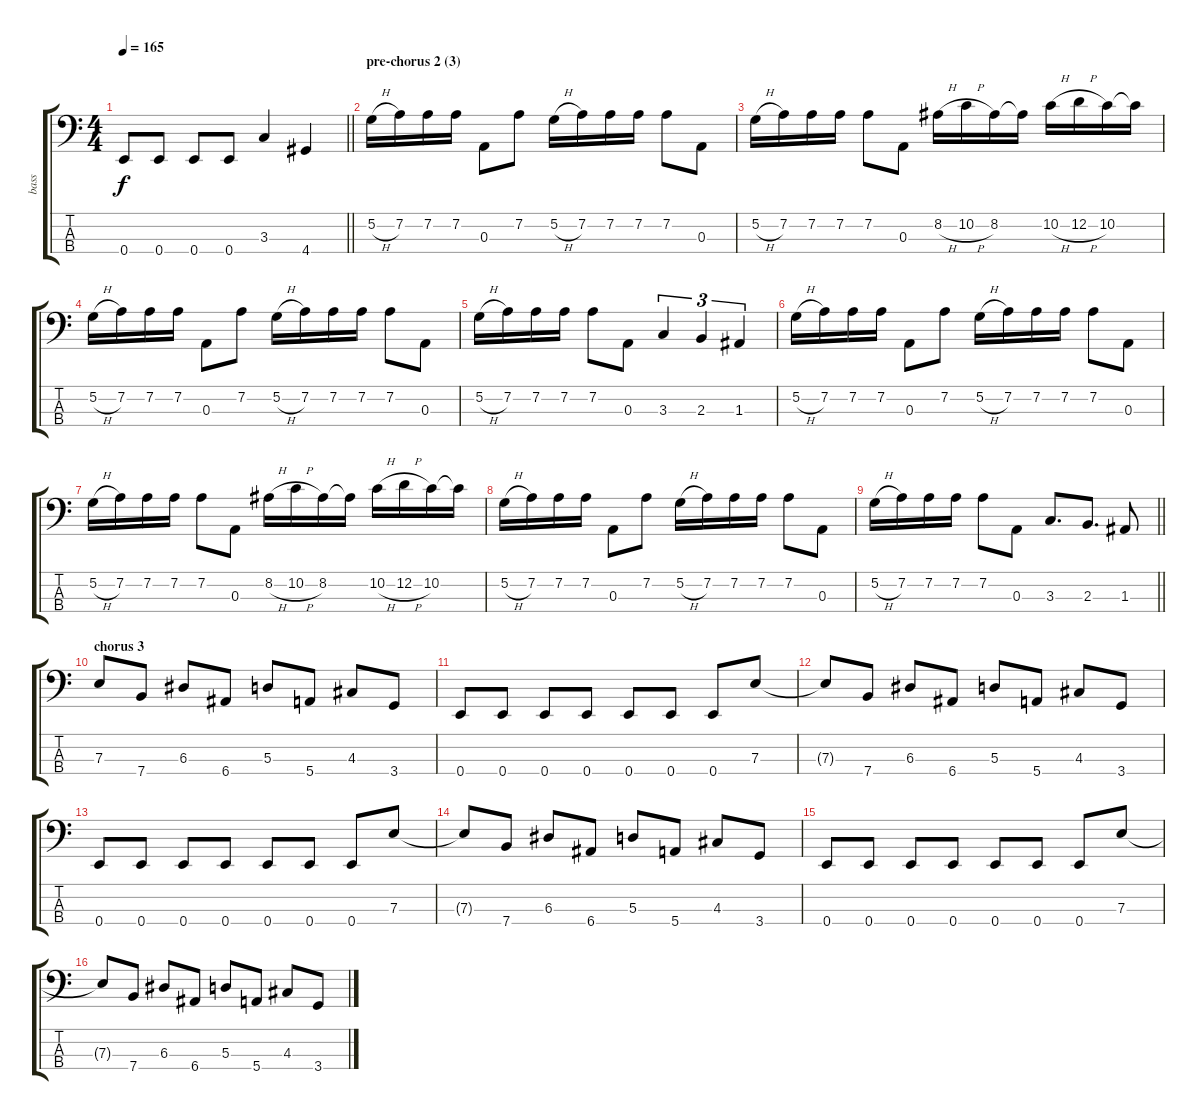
\track ("bass" "bass") {instrument electricbassfinger}
\staff {score tabs}
\tuning (G2 D2 A1 E1) {hide}
\ts (4 4)
\tempo 165
\clef f4
\barLineRight lightlight
\ks c
0.4{t}.8{dy f} 0.4.8 0.4.8 0.4.8 3.3.4 4.4.4 |
\section ("" "pre-chorus 2 (3)")
5.2{h}.16 7.2.16 7.2.16 7.2.16 0.3.8 7.2.8 5.2{h}.16 7.2.16 7.2.16 7.2.16 7.2.8 0.3.8 |
5.2{h}.16 7.2.16 7.2.16 7.2.16 7.2.8 0.3.8 8.2{h}.16 10.2{h}.16 8.2.16 8.2{t}.16 10.2{h}.16 12.2{h}.16 10.2.16 10.2{t}.16 |
5.2{h}.16 7.2.16 7.2.16 7.2.16 0.3.8 7.2.8 5.2{h}.16 7.2.16 7.2.16 7.2.16 7.2.8 0.3.8 |
5.2{h}.16 7.2.16 7.2.16 7.2.16 7.2.8 0.3.8 3.3.4{tu (3 2)} 2.3.4{tu (3 2)} 1.3.4{tu (3 2)} |
5.2{h}.16 7.2.16 7.2.16 7.2.16 0.3.8 7.2.8 5.2{h}.16 7.2.16 7.2.16 7.2.16 7.2.8 0.3.8 |
5.2{h}.16 7.2.16 7.2.16 7.2.16 7.2.8 0.3.8 8.2{h}.16 10.2{h}.16 8.2.16 8.2{t}.16 10.2{h}.16 12.2{h}.16 10.2.16 10.2{t}.16 |
5.2{h}.16 7.2.16 7.2.16 7.2.16 0.3.8 7.2.8 5.2{h}.16 7.2.16 7.2.16 7.2.16 7.2.8 0.3.8 |
\barLineRight lightlight
5.2{h}.16 7.2.16 7.2.16 7.2.16 7.2.8 0.3.8 3.3.8{d} 2.3.8{d} 1.3.8 |
\section ("" "chorus 3")
7.3.8 7.4.8 6.3.8 6.4.8 5.3.8 5.4.8 4.3.8 3.4.8 |
0.4.8 0.4.8 0.4.8 0.4.8 0.4.8 0.4.8 0.4.8 7.3.8 |
7.3{t}.8 7.4.8 6.3.8 6.4.8 5.3.8 5.4.8 4.3.8 3.4.8 |
0.4.8 0.4.8 0.4.8 0.4.8 0.4.8 0.4.8 0.4.8 7.3.8 |
7.3{t}.8 7.4.8 6.3.8 6.4.8 5.3.8 5.4.8 4.3.8 3.4.8 |
0.4.8 0.4.8 0.4.8 0.4.8 0.4.8 0.4.8 0.4.8 7.3.8 |
7.3{t}.8 7.4.8 6.3.8 6.4.8 5.3.8 5.4.8 4.3.8 3.4.8
